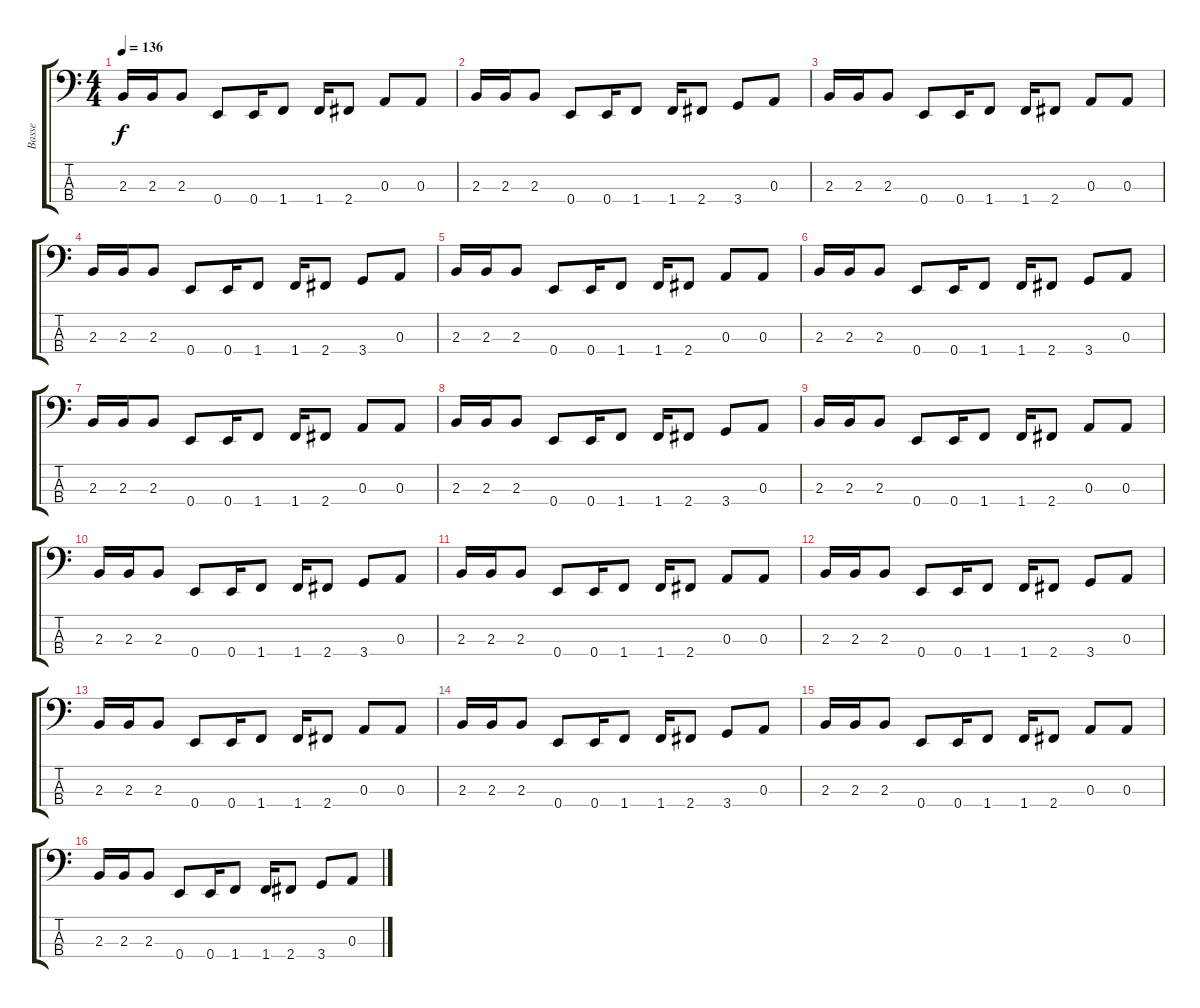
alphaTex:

\track ("Basse" "Basse") {instrument electricbasspick}
\staff {score tabs}
\tuning (G2 D2 A1 E1) {hide}
\ts (4 4)
\tempo 136
\clef f4
\ks c
2.3.16{dy f} 2.3.16 2.3.8 0.4.8 0.4.16 1.4.8 1.4.16 2.4.8 0.3.8 0.3.8 |
2.3.16 2.3.16 2.3.8 0.4.8 0.4.16 1.4.8 1.4.16 2.4.8 3.4.8 0.3.8 |
2.3.16 2.3.16 2.3.8 0.4.8 0.4.16 1.4.8 1.4.16 2.4.8 0.3.8 0.3.8 |
2.3.16 2.3.16 2.3.8 0.4.8 0.4.16 1.4.8 1.4.16 2.4.8 3.4.8 0.3.8 |
2.3.16 2.3.16 2.3.8 0.4.8 0.4.16 1.4.8 1.4.16 2.4.8 0.3.8 0.3.8 |
2.3.16 2.3.16 2.3.8 0.4.8 0.4.16 1.4.8 1.4.16 2.4.8 3.4.8 0.3.8 |
2.3.16 2.3.16 2.3.8 0.4.8 0.4.16 1.4.8 1.4.16 2.4.8 0.3.8 0.3.8 |
2.3.16 2.3.16 2.3.8 0.4.8 0.4.16 1.4.8 1.4.16 2.4.8 3.4.8 0.3.8 |
2.3.16 2.3.16 2.3.8 0.4.8 0.4.16 1.4.8 1.4.16 2.4.8 0.3.8 0.3.8 |
2.3.16 2.3.16 2.3.8 0.4.8 0.4.16 1.4.8 1.4.16 2.4.8 3.4.8 0.3.8 |
2.3.16 2.3.16 2.3.8 0.4.8 0.4.16 1.4.8 1.4.16 2.4.8 0.3.8 0.3.8 |
2.3.16 2.3.16 2.3.8 0.4.8 0.4.16 1.4.8 1.4.16 2.4.8 3.4.8 0.3.8 |
2.3.16 2.3.16 2.3.8 0.4.8 0.4.16 1.4.8 1.4.16 2.4.8 0.3.8 0.3.8 |
2.3.16 2.3.16 2.3.8 0.4.8 0.4.16 1.4.8 1.4.16 2.4.8 3.4.8 0.3.8 |
2.3.16 2.3.16 2.3.8 0.4.8 0.4.16 1.4.8 1.4.16 2.4.8 0.3.8 0.3.8 |
2.3.16 2.3.16 2.3.8 0.4.8 0.4.16 1.4.8 1.4.16 2.4.8 3.4.8 0.3.8
